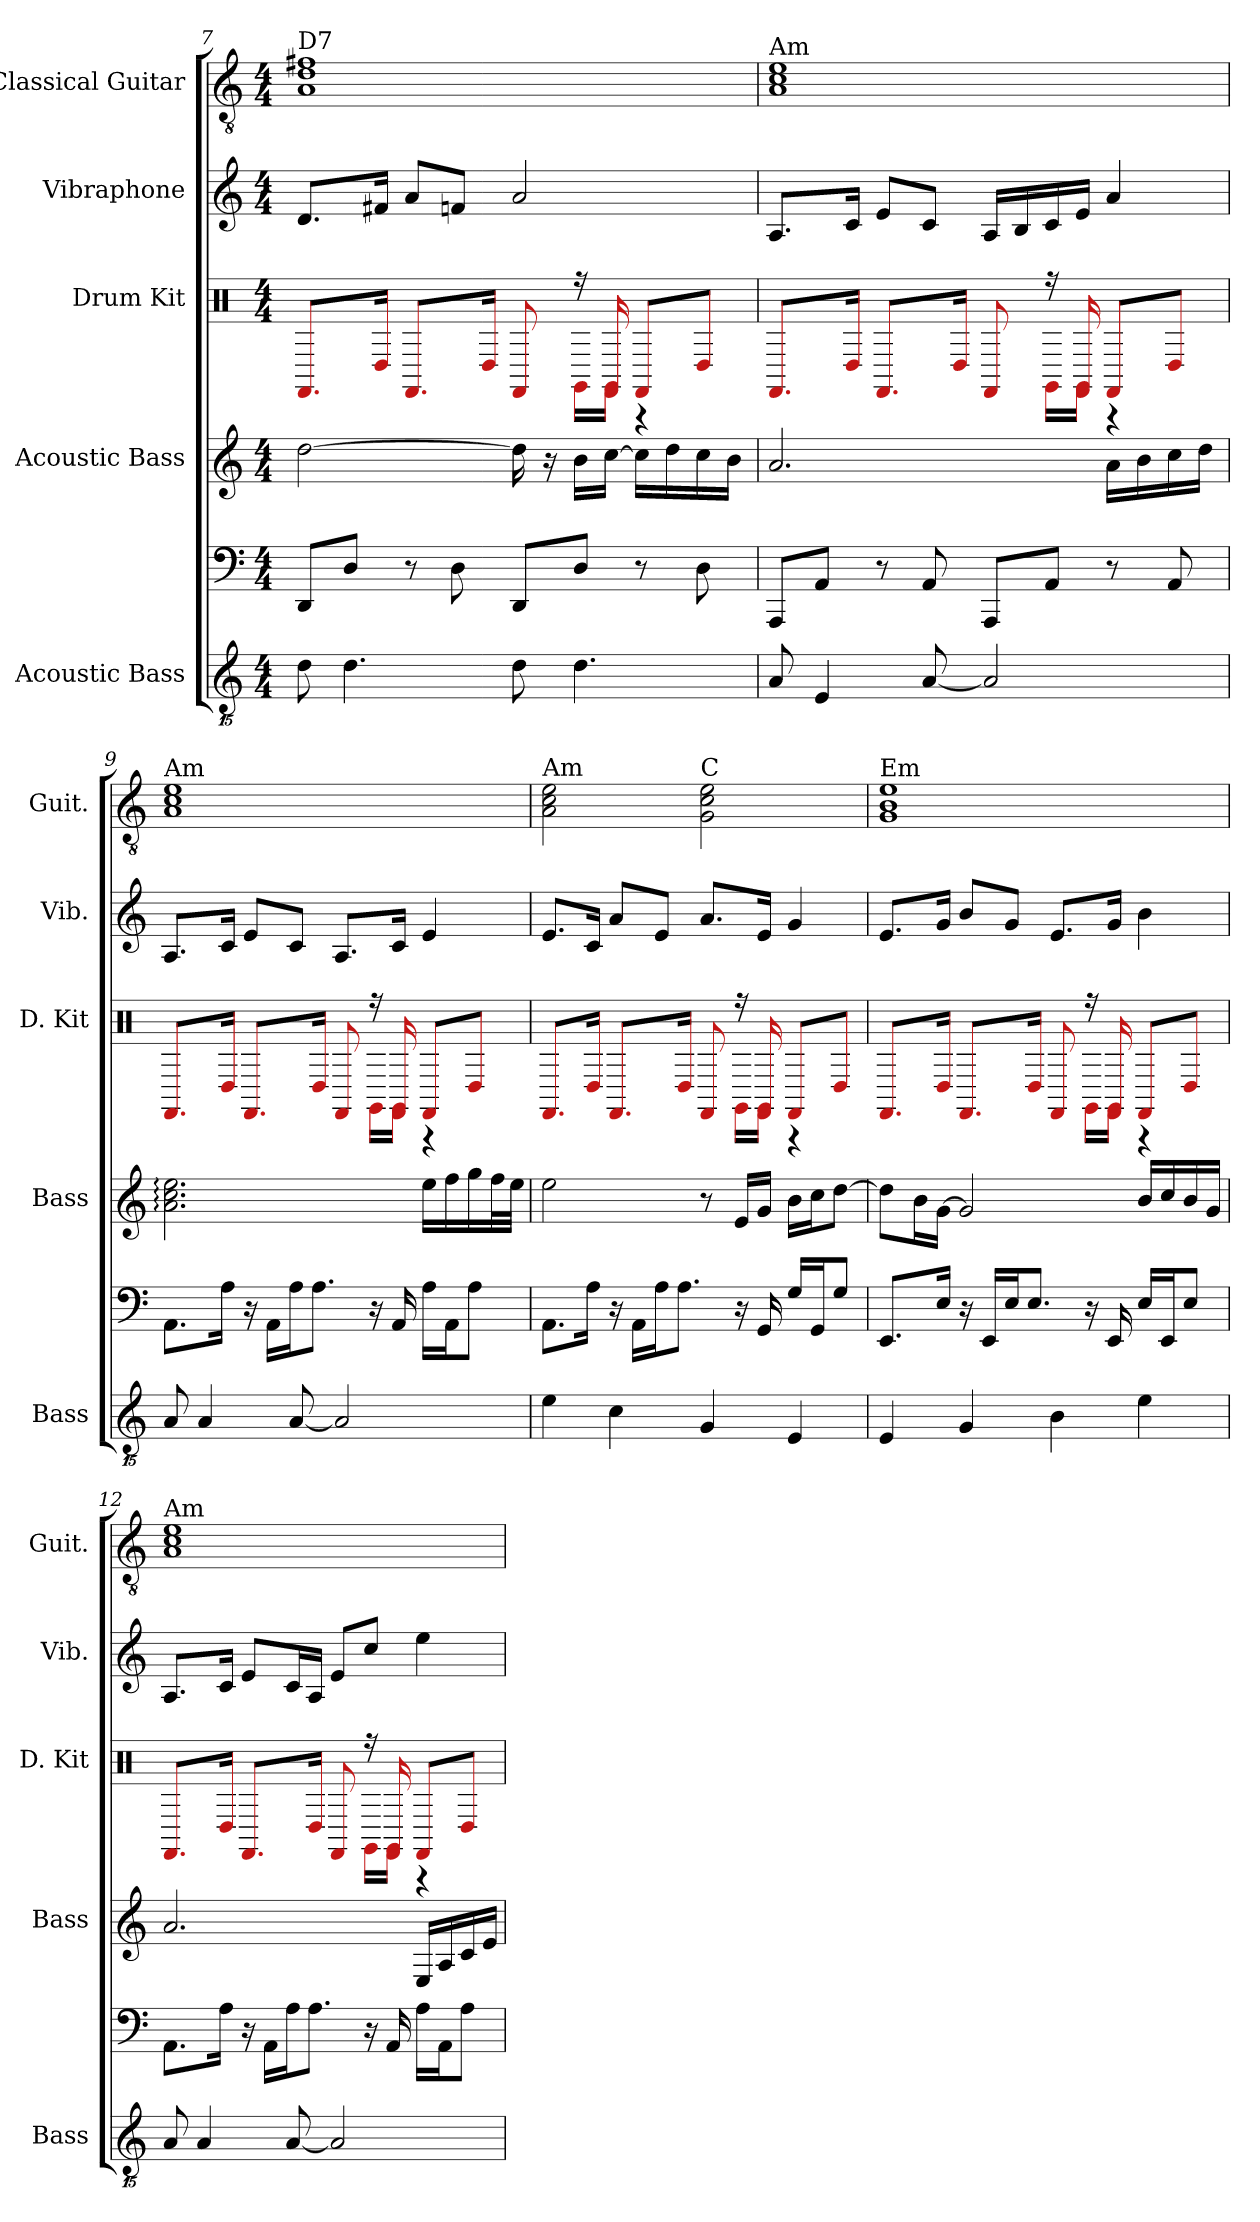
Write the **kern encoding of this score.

**kern	**kern	**kern	**kern	**kern	**kern
*part5	*part5	*part4	*part3	*part2	*part1
*staff6	*staff5	*staff4	*staff3	*staff2	*staff1
*I"Acoustic Bass	*	*I"Acoustic Bass	*I"Drum Kit	*I"Vibraphone	*I"Classical Guitar
*I'Bass	*	*I'Bass	*I'D. Kit	*I'Vib.	*I'Guit.
*clefGvv2	*clefF4	*clefG2	*clefX	*clefG2	*clefGv2
*ITrd7c12	*	*	*	*	*
*M4/4	*M4/4	*M4/4	*M4/4	*M4/4	*M4/4
=7	=7	=7	=7	=7	=7
*	*	*	*^	*	*
!	!	!	!	!	!	!LO:TX:t=D7
8DD	8DDL	[2dd	8.FF/L	2ryy	8.dL	1A 1d 1f#X
4.DD	8DJ	.	.	.	.	.
.	.	.	16D/Jk	.	16f#XJk	.
.	8r	.	8.FF/L	.	8aL	.
.	8D	.	.	.	8fnJ	.
.	.	.	16D/Jk	.	.	.
8DD	8DDL	16dd]	8FF/	8ryy	2a	.
.	.	16r	.	.	.	.
4.DD	8DJ	16bLL	16r	16GG#\LL	.	.
.	.	[16ccJJ	16FF/	16GG#\JJ	.	.
.	8r	16ccLL]	8FF/L	4r	.	.
.	.	16dd	.	.	.	.
.	8D	16cc	8D/J	.	.	.
.	.	16bJJ	.	.	.	.
=8	=8	=8	=8	=8	=8	=8
!	!	!	!	!	!	!LO:TX:t=Am
8AAA	8AAAL	2.a	8.FF/L	2ryy	8.AL	1A 1c 1e
4EEE	8AAJ	.	.	.	.	.
.	.	.	16D/Jk	.	16cJk	.
.	8r	.	8.FF/L	.	8eL	.
[8AAA	8AA	.	.	.	8cJ	.
.	.	.	16D/Jk	.	.	.
2AAA]	8AAAL	.	8FF/	8ryy	16ALL	.
.	.	.	.	.	16B	.
.	8AAJ	.	16r	16GG#\LL	16c	.
.	.	.	16FF/	16GG#\JJ	16eJJ	.
.	8r	16aLL	8FF/L	4r	4a	.
.	.	16b	.	.	.	.
.	8AA	16cc	8D/J	.	.	.
.	.	16ddJJ	.	.	.	.
!!LO:LB:g=z
=9	=9	=9	=9	=9	=9	=9
!	!	!	!	!	!	!LO:TX:t=Am
8AAA	8.AAL	2.a: 2.cc: 2.ee:	8.FF/L	2ryy	8.AL	1A 1c 1e
4AAA	.	.	.	.	.	.
.	16AJk	.	16D/Jk	.	16cJk	.
.	16r	.	8.FF/L	.	8eL	.
.	16AALL	.	.	.	.	.
[8AAA	16AJ	.	.	.	8cJ	.
.	8.AJ	.	16D/Jk	.	.	.
2AAA]	.	.	8FF/	8ryy	8.AL	.
.	16r	.	16r	16GG#\LL	.	.
.	16AA	.	16FF/	16GG#\JJ	16cJk	.
.	16ALL	16eeLL	8FF/L	4r	4e	.
.	16AAJ	16ff	.	.	.	.
.	8AJ	16gg	8D/J	.	.	.
.	.	32ffL	.	.	.	.
.	.	32eeJJJ	.	.	.	.
=10	=10	=10	=10	=10	=10	=10
!	!	!	!	!	!	!LO:TX:t=Am
4EE	8.AAL	2ee	8.FF/L	2ryy	8.eL	2A 2c 2e
.	16AJk	.	16D/Jk	.	16cJk	.
4CC	16r	.	8.FF/L	.	8aL	.
.	16AALL	.	.	.	.	.
.	16AJ	.	.	.	8eJ	.
.	8.AJ	.	16D/Jk	.	.	.
!	!	!	!	!	!	!LO:TX:t=C
4GGG	.	8r	8FF/	8ryy	8.aL	2G 2c 2e
.	16r	16eLL	16r	16GG#\LL	.	.
.	16GG	16gJJ	16FF/	16GG#\JJ	16eJk	.
4EEE	16GLL	16bLL	8FF/L	4r	4g	.
.	16GGJ	16ccJ	.	.	.	.
.	8GJ	[8ddJ	8D/J	.	.	.
=11	=11	=11	=11	=11	=11	=11
!	!	!	!	!	!	!LO:TX:t=Em
4EEE	8.EEL	8ddL]	8.FF/L	2ryy	8.eL	1G 1B 1e
.	.	16bL	.	.	.	.
.	16EJk	[16gJJ	16D/Jk	.	16gJk	.
4GGG	16r	2g]	8.FF/L	.	8bL	.
.	16EELL	.	.	.	.	.
.	16EJ	.	.	.	8gJ	.
.	8.EJ	.	16D/Jk	.	.	.
4BBB	.	.	8FF/	8ryy	8.eL	.
.	16r	.	16r	16GG#\LL	.	.
.	16EE	.	16FF/	16GG#\JJ	16gJk	.
4EE	16ELL	16bLL	8FF/L	4r	4b	.
.	16EEJ	16cc	.	.	.	.
.	8EJ	16b	8D/J	.	.	.
.	.	16gJJ	.	.	.	.
!!LO:PB:g=z
=12	=12	=12	=12	=12	=12	=12
!	!	!	!	!	!	!LO:TX:t=Am
8AAA	8.AAL	2.a	8.FF/L	2ryy	8.AL	1A 1c 1e
4AAA	.	.	.	.	.	.
.	16AJk	.	16D/Jk	.	16cJk	.
.	16r	.	8.FF/L	.	8eL	.
.	16AALL	.	.	.	.	.
[8AAA	16AJ	.	.	.	16cL	.
.	8.AJ	.	16D/Jk	.	16AJJ	.
2AAA]	.	.	8FF/	8ryy	8eL	.
.	16r	.	16r	16GG#\LL	8ccJ	.
.	16AA	.	16FF/	16GG#\JJ	.	.
.	16ALL	16ELL	8FF/L	4r	4ee	.
.	16AAJ	16A	.	.	.	.
.	8AJ	16c	8D/J	.	.	.
.	.	16eJJ	.	.	.	.
*	*	*	*v	*v	*	*
=	=	=	=	=	=
*-	*-	*-	*-	*-	*-
